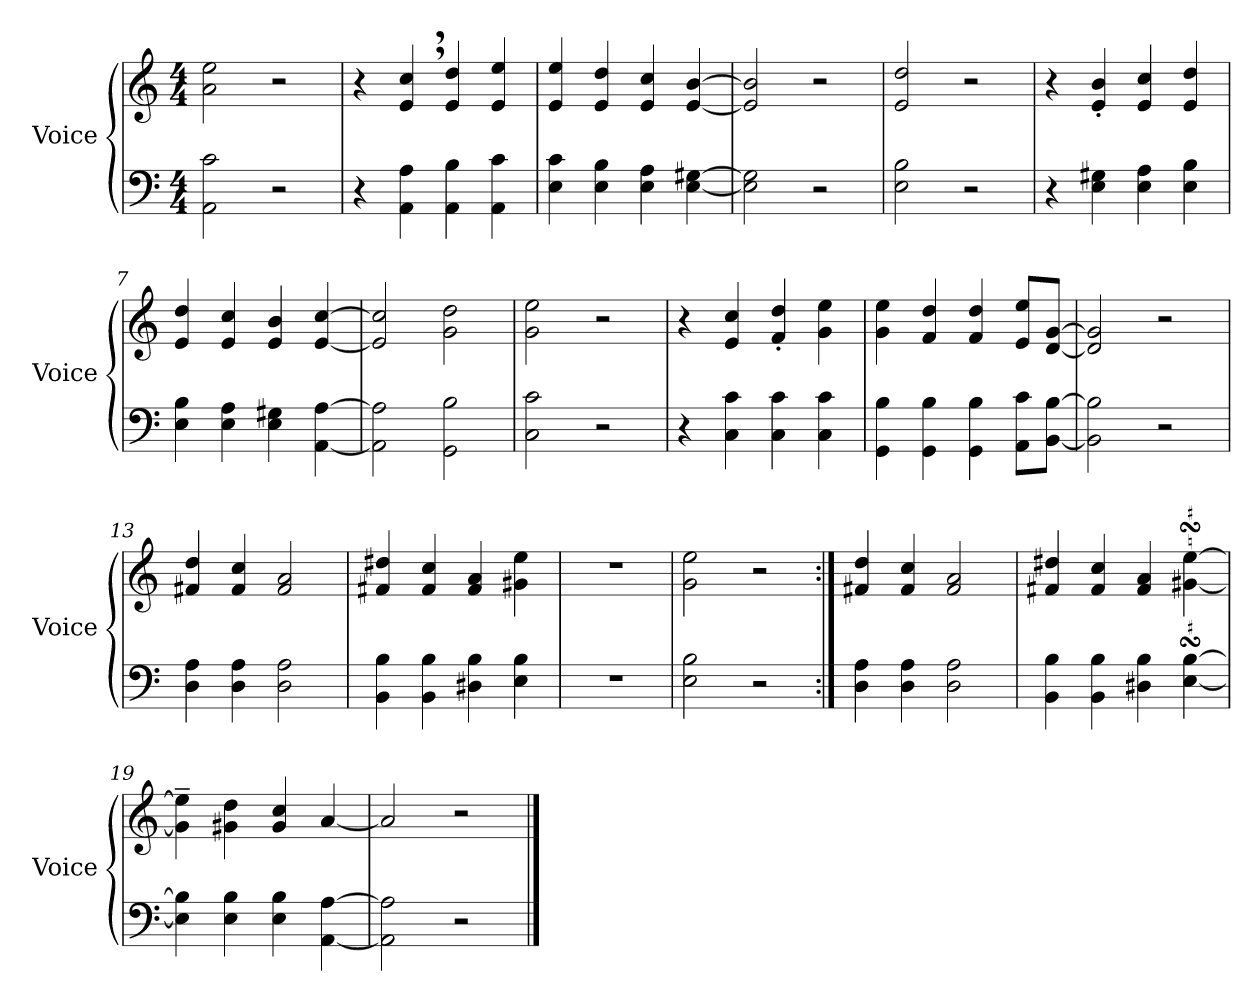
**kern	**kern
*part2	*part1
*staff2	*staff1
*I"Voice	*I"Voice
*I'Voice	*I'Voice
*clefF4	*clefG2
*M4/4	*M4/4
=1	=1
2AA\ 2c\	2a\ 2ee\
2r	2rcc
=2	=2
4r	4r
4AA\ 4A\	4e/,> 4cc/,>
4AA\ 4B\	4e/ 4dd/
4AA\ 4c\	4e/ 4ee/
=3	=3
4E\ 4c\	4e/ 4ee/
4E\ 4B\	4e/ 4dd/
4E\ 4A\	4e/ 4cc/
[<4E\ [>4G#X\	[<4e/ [>4b/
=4	=4
2E\] 2G#\]	2e/] 2b/]
2r	2rcc
=5	=5
2E\ 2B\	2e/ 2dd/
2r	2rcc
!!LO:LB:g=z
=6	=6
4r	4r
4E\ 4G#X\	4e/'< 4b/'<
4E\ 4A\	4e/ 4cc/
4E\ 4B\	4e/ 4dd/
=7	=7
4E\ 4B\	4e/ 4dd/
4E\ 4A\	4e/ 4cc/
4E\ 4G#X\	4e/ 4b/
[<4AA\ [>4A\	[<4e/ [>4cc/
=8	=8
2AA\] 2A\]	2e/] 2cc/]
2GG\ 2B\	2g\ 2dd\
=9	=9
2C\ 2c\	2g\ 2ee\
2rE	2rcc
=10	=10
4r	4r
4C\ 4c\	4e/ 4cc/
4C\ 4c\	4f/'< 4dd/'<
4C\ 4c\	4g\ 4ee\
!!LO:LB:g=z
=11	=11
4GG\ 4B\	4g\ 4ee\
4GG\ 4B\	4f/ 4dd/
4GG\ 4B\	4f/ 4dd/
8AA\ 8c\L	8e/ 8ee/L
[<8BB\ [>8B\J	[<8d/ [>8g/J
=12	=12
2BB\] 2B\]	2d/] 2g/]
2rE	2r
=13	=13
4D\ 4A\	4f#X/ 4dd/
4D\ 4A\	4f#/ 4cc/
2D\ 2A\	2f#/ 2a/
=14	=14
4BB\ 4B\	4f#X/ 4dd#X/
4BB\ 4B\	4f#/ 4cc/
4D#X\ 4B\	4f#/ 4a/
4E\ 4B\	4g#X\ 4ee\
=15	=15
1r	1r
=16	=16
2E\ 2B\	2g\ 2ee\
2rE	2rcc
!!LO:LB:g=z
=17:|!	=17:|!
4D\ 4A\	4f#X/ 4dd/
4D\ 4A\	4f#/ 4cc/
2D\ 2A\	2f#/ 2a/
=18	=18
4BB\ 4B\	4f#X/ 4dd#X/
4BB\ 4B\	4f#/ 4cc/
4D#X\ 4B\	4f#/ 4a/
[<4E\ [>4B\	[<4g#X\sSSS [>4ee\sSSS
=19	=19
4E\] 4B\]	4g#\]~< 4ee\]~<
4E\ 4B\	4g#X\ 4dd\
4E\ 4B\	4g#/ 4cc/
[<4AA\ [>4A\	[<4a/
=20	=20
2AA\] 2A\]	2a/]
2r	2r
==	==
*-	*-
